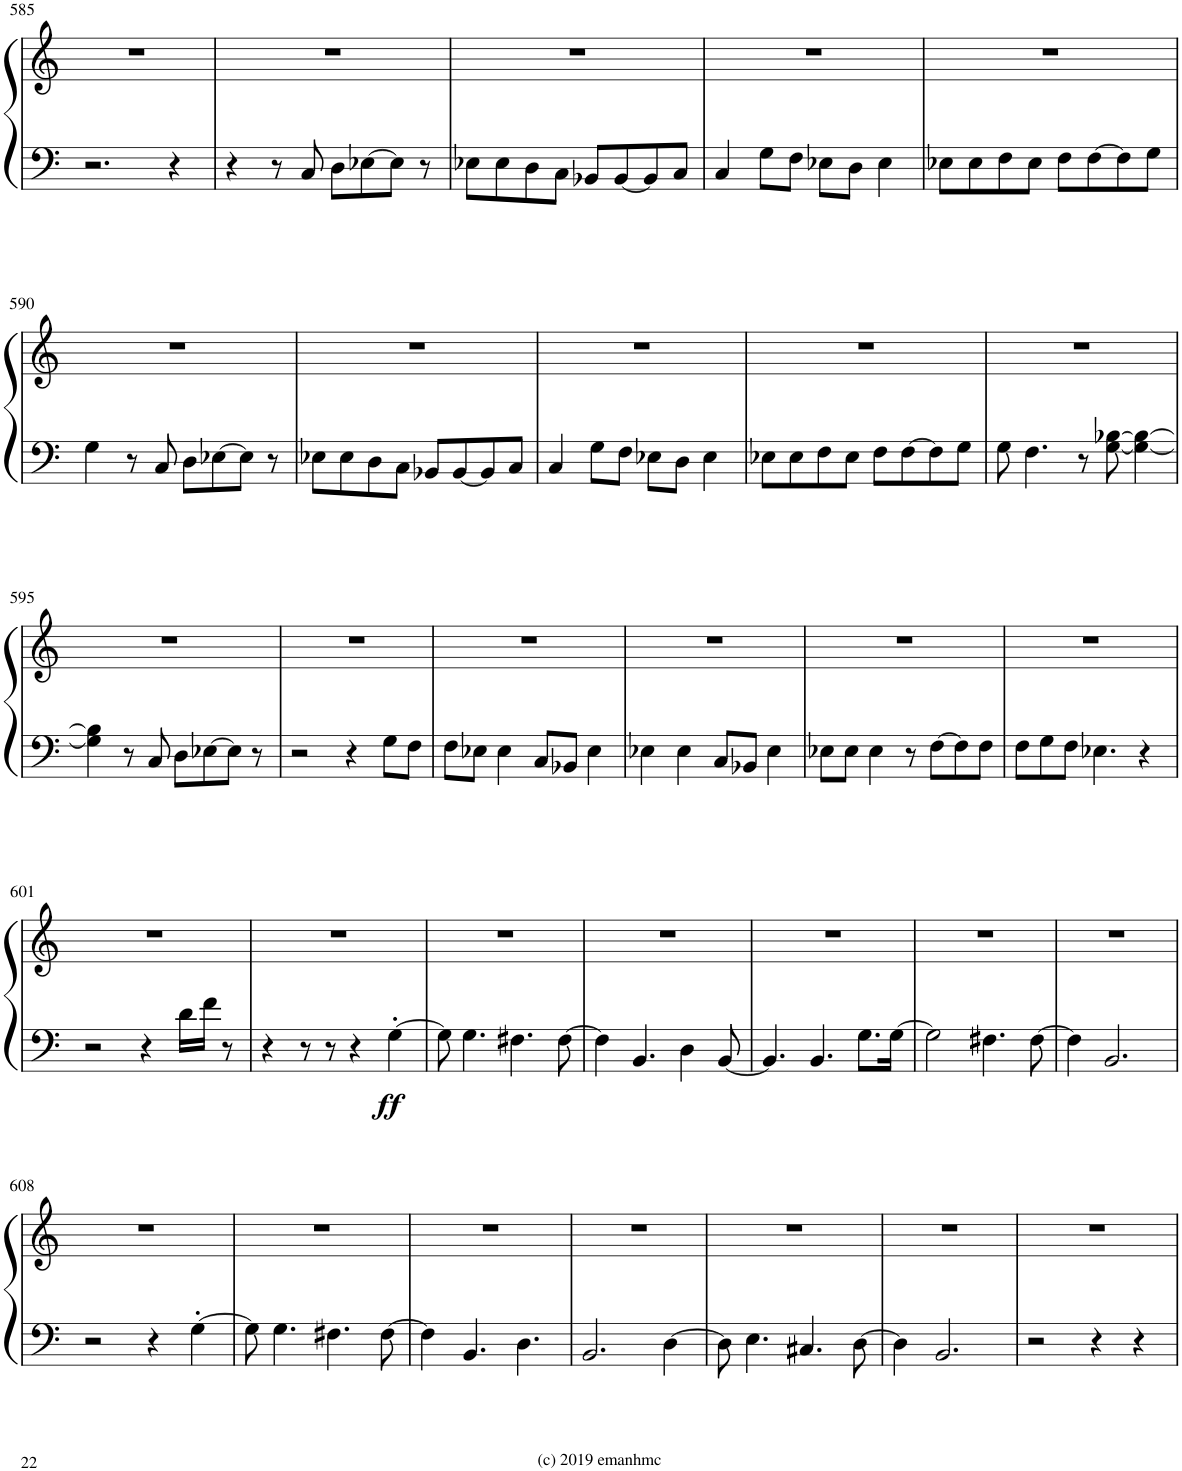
**kern	**kern	**dynam
*part1	*part1	*part1
*staff2	*staff1	*staff1/2
*I"Piano	*	*
*I'Pno.	*	*
!!LO:PB:g=z
*clefF4	*clefG2	*
*k[]	*k[]	*
*M4/4	*M4/4	*
*met(c)	*met(c)	*
=585	=585	=585
2.r	1r	.
4r	.	.
=586	=586	=586
4r	1r	.
8r	.	.
8C/	.	.
8D\L	.	.
[8E-X\	.	.
8E-\J]	.	.
8r	.	.
=587	=587	=587
8E-X\L	1r	.
8E-\	.	.
8D\	.	.
8C\J	.	.
8BB-X/L	.	.
[8BB-/	.	.
8BB-/]	.	.
8C/J	.	.
=588	=588	=588
4C/	1r	.
8G\L	.	.
8F\J	.	.
8E-X\L	.	.
8D\J	.	.
4E-\	.	.
=589	=589	=589
8E-X\L	1r	.
8E-\	.	.
8F\	.	.
8E-\J	.	.
8F\L	.	.
[8F\	.	.
8F\]	.	.
8G\J	.	.
!!LO:LB:g=z
=590	=590	=590
4G\	1r	.
8r	.	.
8C/	.	.
8D\L	.	.
[8E-X\	.	.
8E-\J]	.	.
8r	.	.
=591	=591	=591
8E-X\L	1r	.
8E-\	.	.
8D\	.	.
8C\J	.	.
8BB-X/L	.	.
[8BB-/	.	.
8BB-/]	.	.
8C/J	.	.
=592	=592	=592
4C/	1r	.
8G\L	.	.
8F\J	.	.
8E-X\L	.	.
8D\J	.	.
4E-\	.	.
=593	=593	=593
8E-X\L	1r	.
8E-\	.	.
8F\	.	.
8E-\J	.	.
8F\L	.	.
[8F\	.	.
8F\]	.	.
8G\J	.	.
=594	=594	=594
8G\	1r	.
4.F\	.	.
8r	.	.
[8G\ [8B-X\	.	.
4G\_ 4B-\_	.	.
!!LO:LB:g=z
=595	=595	=595
4G\] 4B-\]	1r	.
8r	.	.
8C/	.	.
8D\L	.	.
[8E-X\	.	.
8E-\J]	.	.
8r	.	.
=596	=596	=596
2r	1r	.
4r	.	.
8G\L	.	.
8F\J	.	.
=597	=597	=597
8F\L	1r	.
8E-X\J	.	.
4E-\	.	.
8C/L	.	.
8BB-X/J	.	.
4E-\	.	.
=598	=598	=598
4E-X\	1r	.
4E-\	.	.
8C/L	.	.
8BB-X/J	.	.
4E-\	.	.
=599	=599	=599
8E-X\L	1r	.
8E-\J	.	.
4E-\	.	.
8r	.	.
[8F\L	.	.
8F\]	.	.
8F\J	.	.
=600	=600	=600
8F\L	1r	.
8G\	.	.
8F\J	.	.
4.E-X\	.	.
4r	.	.
!!LO:LB:g=z
=601	=601	=601
2r	1r	.
4r	.	.
16d\LL	.	.
16f\JJ	.	.
8r	.	.
=602	=602	=602
4r	1r	.
8r	.	.
8r	.	.
4r	.	.
!	!	!LO:DY:b=2
[4G'\	.	ff
=603	=603	=603
8G\]	1r	.
4.G\	.	.
4.F#X\	.	.
[8F#\	.	.
=604	=604	=604
4F#\]	1r	.
4.BB/	.	.
4D\	.	.
[8BB/	.	.
=605	=605	=605
4.BB/]	1r	.
4.BB/	.	.
8.G\L	.	.
[16G\Jk	.	.
=606	=606	=606
2G\]	1r	.
4.F#X\	.	.
[8F#\	.	.
=607	=607	=607
4F#\]	1r	.
2.BB/	.	.
!!LO:LB:g=z
=608	=608	=608
2r	1r	.
4r	.	.
[4G'\	.	.
=609	=609	=609
8G\]	1r	.
4.G\	.	.
4.F#X\	.	.
[8F#\	.	.
=610	=610	=610
4F#\]	1r	.
4.BB/	.	.
4.D\	.	.
=611	=611	=611
2.BB/	1r	.
[4D\	.	.
=612	=612	=612
8D\]	1r	.
4.E\	.	.
4.C#X/	.	.
[8D\	.	.
=613	=613	=613
4D\]	1r	.
2.BB/	.	.
=614	=614	=614
2r	1r	.
4r	.	.
4r	.	.
=	=	=
*-	*-	*-
